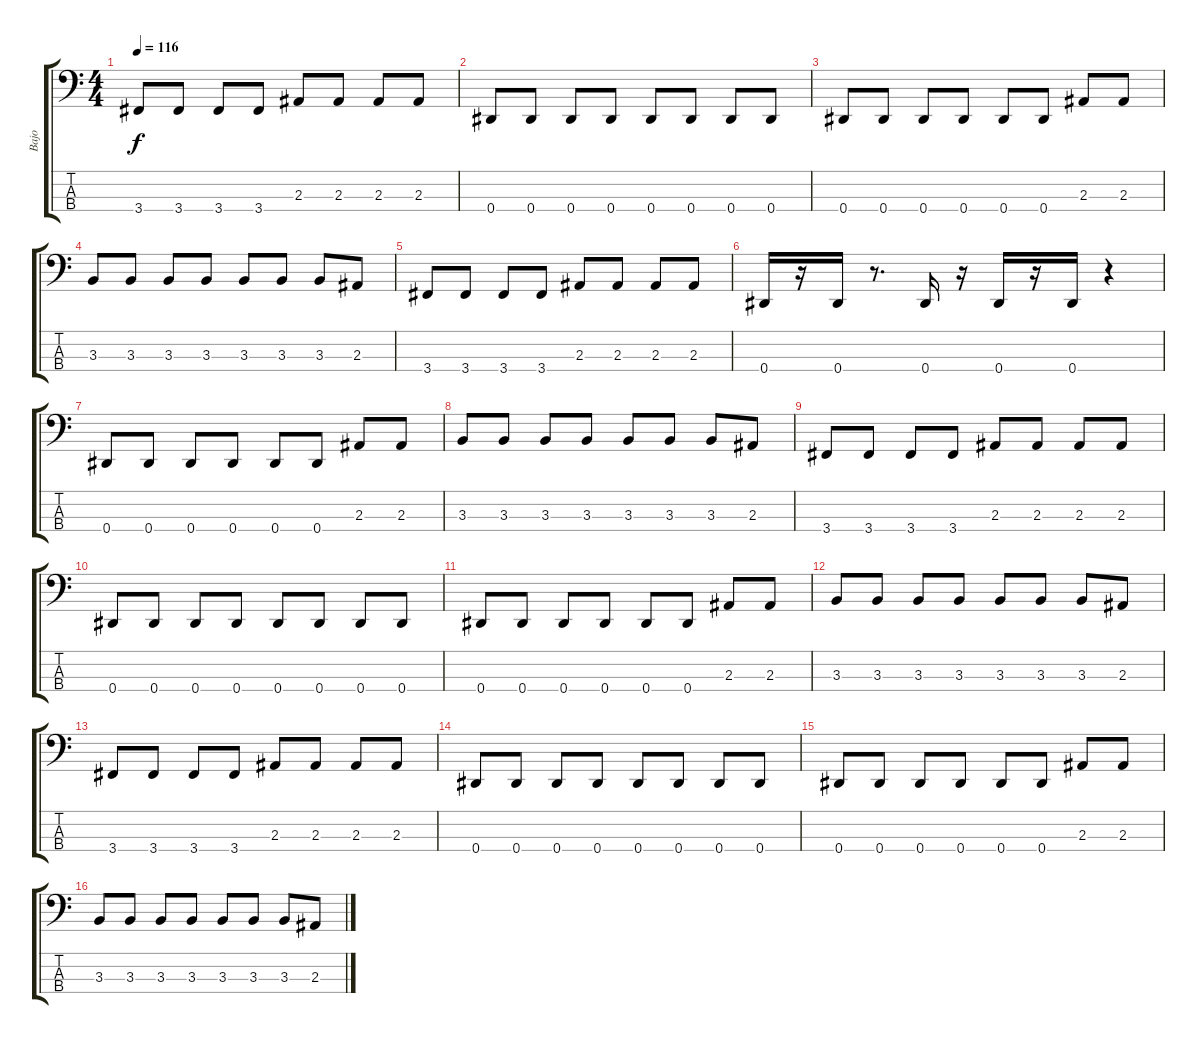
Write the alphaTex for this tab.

\track ("Bajo" "Bajo") {instrument electricbassfinger}
\staff {score tabs}
\tuning (Gb2 Db2 Ab1 Eb1) {hide}
\ts (4 4)
\tempo 116
\clef f4
\ks c
3.4.8{dy f} 3.4.8 3.4.8 3.4.8 2.3.8 2.3.8 2.3.8 2.3.8 |
0.4.8 0.4.8 0.4.8 0.4.8 0.4.8 0.4.8 0.4.8 0.4.8 |
0.4.8 0.4.8 0.4.8 0.4.8 0.4.8 0.4.8 2.3.8 2.3.8 |
3.3.8 3.3.8 3.3.8 3.3.8 3.3.8 3.3.8 3.3.8 2.3.8 |
3.4.8 3.4.8 3.4.8 3.4.8 2.3.8 2.3.8 2.3.8 2.3.8 |
0.4.16 r.16 0.4.16 r.8{d} 0.4.16 r.16 0.4.16 r.16 0.4.16 r.4 |
0.4.8 0.4.8 0.4.8 0.4.8 0.4.8 0.4.8 2.3.8 2.3.8 |
3.3.8 3.3.8 3.3.8 3.3.8 3.3.8 3.3.8 3.3.8 2.3.8 |
3.4.8 3.4.8 3.4.8 3.4.8 2.3.8 2.3.8 2.3.8 2.3.8 |
0.4.8 0.4.8 0.4.8 0.4.8 0.4.8 0.4.8 0.4.8 0.4.8 |
0.4.8 0.4.8 0.4.8 0.4.8 0.4.8 0.4.8 2.3.8 2.3.8 |
3.3.8 3.3.8 3.3.8 3.3.8 3.3.8 3.3.8 3.3.8 2.3.8 |
3.4.8 3.4.8 3.4.8 3.4.8 2.3.8 2.3.8 2.3.8 2.3.8 |
0.4.8 0.4.8 0.4.8 0.4.8 0.4.8 0.4.8 0.4.8 0.4.8 |
0.4.8 0.4.8 0.4.8 0.4.8 0.4.8 0.4.8 2.3.8 2.3.8 |
3.3.8 3.3.8 3.3.8 3.3.8 3.3.8 3.3.8 3.3.8 2.3.8
